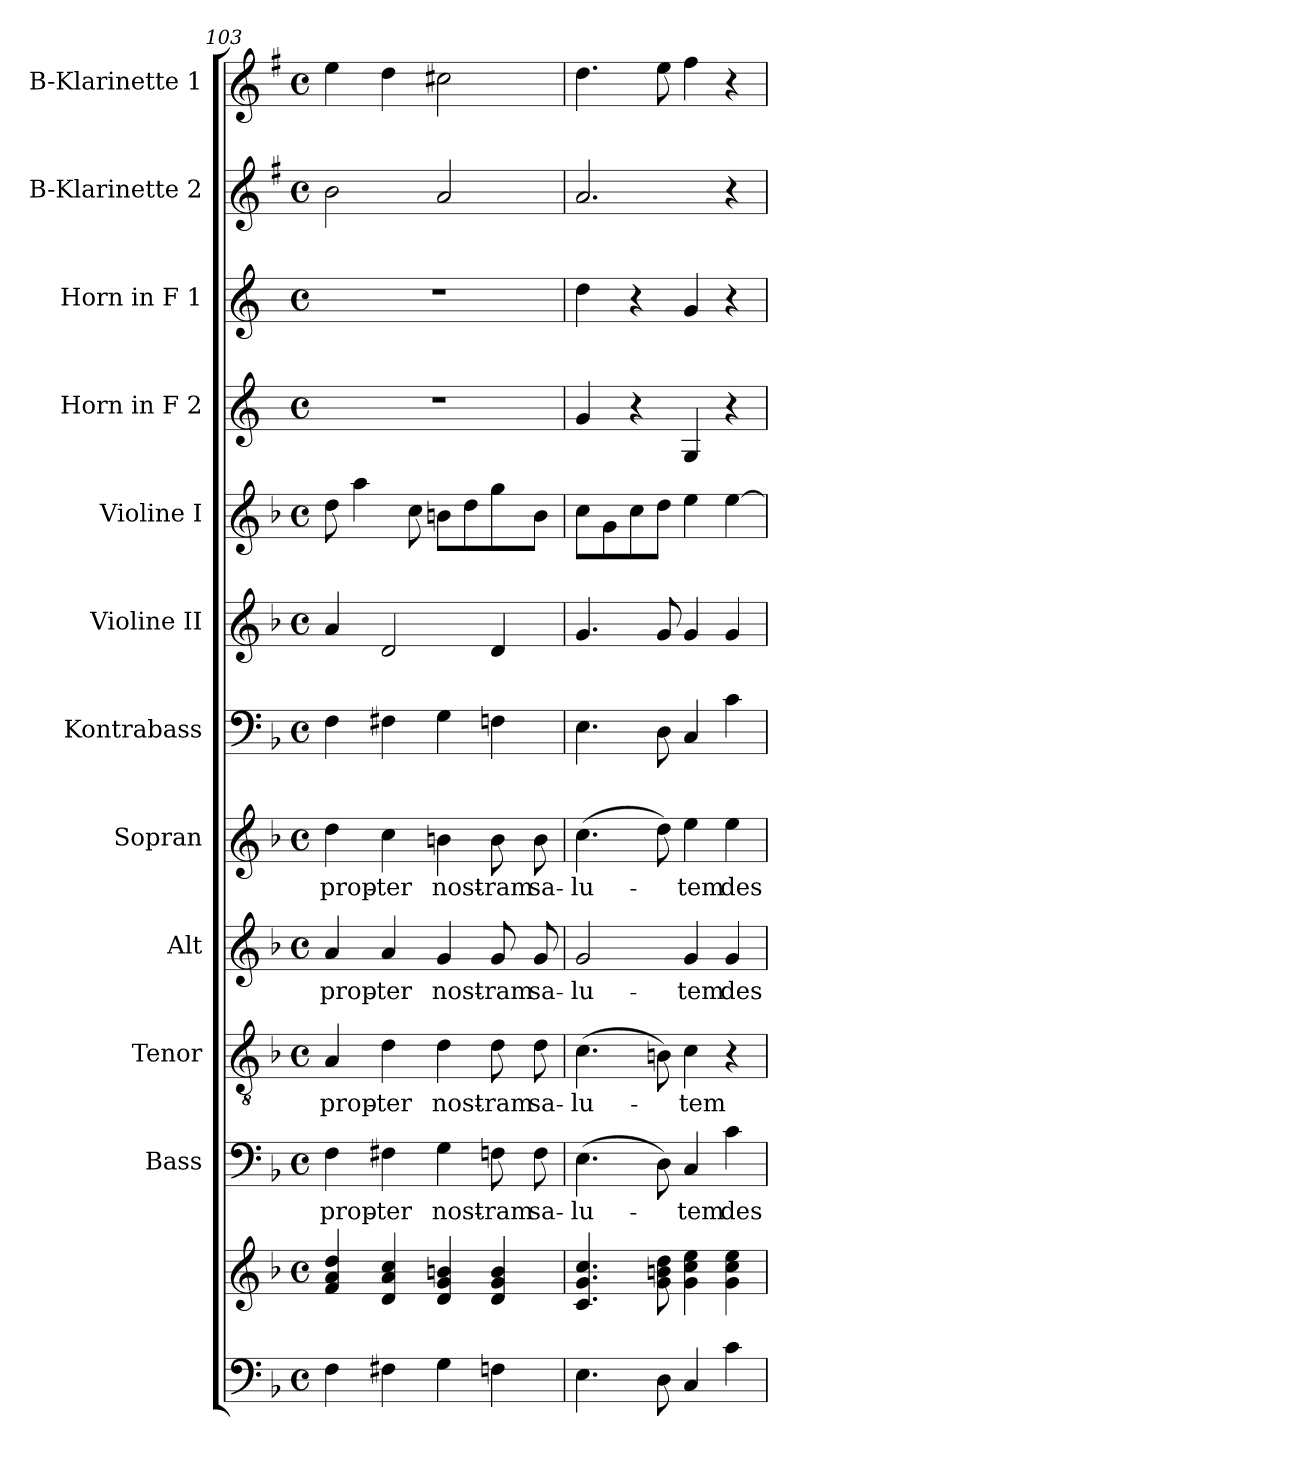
**kern	**kern	**kern	**text	**kern	**text	**kern	**text	**kern	**text	**kern	**kern	**kern	**kern	**kern	**kern	**kern
*part12	*part12	*part11	*part11	*part10	*part10	*part9	*part9	*part8	*part8	*part7	*part6	*part5	*part4	*part3	*part2	*part1
*staff13	*staff12	*staff11	*staff11	*staff10	*staff10	*staff9	*staff9	*staff8	*staff8	*staff7	*staff6	*staff5	*staff4	*staff3	*staff2	*staff1
*	*	*I"Bass	*	*I"Tenor	*	*I"Alt	*	*I"Sopran	*	*I"Kontrabass	*I"Violine II	*I"Violine I	*I"Horn in F 2	*I"Horn in F 1	*I"B-Klarinette 2	*I"B-Klarinette 1
*	*	*I'B.	*	*I'T.	*	*I'A.	*	*I'S.	*	*I'Kb.	*I'Vl. II	*I'Vl. I	*	*	*I'B Kl. 2	*I'B Kl. 1
*clefF4	*clefG2	*clefF4	*	*clefGv2	*	*clefG2	*	*clefG2	*	*clefF4	*clefG2	*clefG2	*clefG2	*clefG2	*clefG2	*clefG2
*	*	*	*	*	*	*	*	*	*	*ITrd7c12	*	*	*ITrd4c7	*ITrd4c7	*ITrd1c2	*ITrd1c2
*k[b-]	*k[b-]	*k[b-]	*	*k[b-]	*	*k[b-]	*	*k[b-]	*	*k[b-]	*k[b-]	*k[b-]	*k[b-]	*k[b-]	*k[b-]	*k[b-]
*F:	*F:	*F:	*	*F:	*	*F:	*	*F:	*	*F:	*F:	*F:	*F:	*F:	*F:	*F:
*M4/4	*M4/4	*M4/4	*	*M4/4	*	*M4/4	*	*M4/4	*	*M4/4	*M4/4	*M4/4	*M4/4	*M4/4	*M4/4	*M4/4
*met(c)	*met(c)	*met(c)	*	*met(c)	*	*met(c)	*	*met(c)	*	*met(c)	*met(c)	*met(c)	*met(c)	*met(c)	*met(c)	*met(c)
=103	=103	=103	=103	=103	=103	=103	=103	=103	=103	=103	=103	=103	=103	=103	=103	=103
!	!	!	!LO:LY:b	!	!LO:LY:b	!	!LO:LY:b	!	!LO:LY:b	!	!	!	!	!	!	!
4F\	4f/ 4a/ 4dd/	4F\	prop-	4A/	prop-	4a/	prop-	4dd\	prop-	4FF\	4a/	8dd\	1r	1r	2a\	4dd\
.	.	.	.	.	.	.	.	.	.	.	.	4aa\	.	.	.	.
!	!	!	!LO:LY:b	!	!LO:LY:b	!	!LO:LY:b	!	!LO:LY:b	!	!	!	!	!	!	!
4F#X\	4d/ 4a/ 4cc/	4F#X\	-ter	4d\	-ter	4a/	-ter	4cc\	-ter	4FF#X\	2d/	.	.	.	.	4cc\
.	.	.	.	.	.	.	.	.	.	.	.	8cc\	.	.	.	.
!	!	!	!LO:LY:b	!	!LO:LY:b	!	!LO:LY:b	!	!LO:LY:b	!	!	!	!	!	!	!
4G\	4d/ 4g/ 4bn/	4G\	nost-	4d\	nost-	4g/	nost-	4bn\	nost-	4GG\	.	8bn\L	.	.	2g/	2bn\
.	.	.	.	.	.	.	.	.	.	.	.	8dd\	.	.	.	.
!	!	!	!LO:LY:b	!	!LO:LY:b	!	!LO:LY:b	!	!LO:LY:b	!	!	!	!	!	!	!
4Fn\	4d/ 4g/ 4b/	8Fn\	-ram	8d\	-ram	8g/	-ram	8b\	-ram	4FFn\	4d/	8gg\	.	.	.	.
!	!	!	!LO:LY:b	!	!LO:LY:b	!	!LO:LY:b	!	!LO:LY:b	!	!	!	!	!	!	!
.	.	8F\	sa-	8d\	sa-	8g/	sa-	8b\	sa-	.	.	8b\J	.	.	.	.
=104	=104	=104	=104	=104	=104	=104	=104	=104	=104	=104	=104	=104	=104	=104	=104	=104
!	!	!	!LO:LY:b	!	!LO:LY:b	!	!LO:LY:b	!	!LO:LY:b	!	!	!	!	!	!	!
4.E\	4.c/ 4.g/ 4.cc/	(>4.E\	-lu-	(>4.c\	-lu-	2g/	-lu-	(>4.cc\	-lu-	4.EE\	4.g/	8cc\L	4c/	4g\	2.g/	4.cc\
.	.	.	.	.	.	.	.	.	.	.	.	8g\	.	.	.	.
.	.	.	.	.	.	.	.	.	.	.	.	8cc\	4r	4r	.	.
8D\	8g\ 8bn\ 8dd\	8D\)	.	8Bn\)	.	.	.	8dd\)	.	8DD\	8g/	8dd\J	.	.	.	8dd\
!	!	!	!LO:LY:b	!	!LO:LY:b	!	!LO:LY:b	!	!LO:LY:b	!	!	!	!	!	!	!
4C/	4g\ 4cc\ 4ee\	4C/	-tem	4c\	-tem	4g/	-tem	4ee\	-tem	4CC/	4g/	4ee\	4C/	4c/	.	4ee\
!	!	!	!LO:LY:b	!	!	!	!LO:LY:b	!	!LO:LY:b	!	!	!	!	!	!	!
4c\	4g\ 4cc\ 4ee\	4c\	des-	4r	.	4g/	des-	4ee\	des-	4C\	4g/	[4ee\	4r	4r	4r	4r
=	=	=	=	=	=	=	=	=	=	=	=	=	=	=	=	=
*-	*-	*-	*-	*-	*-	*-	*-	*-	*-	*-	*-	*-	*-	*-	*-	*-
